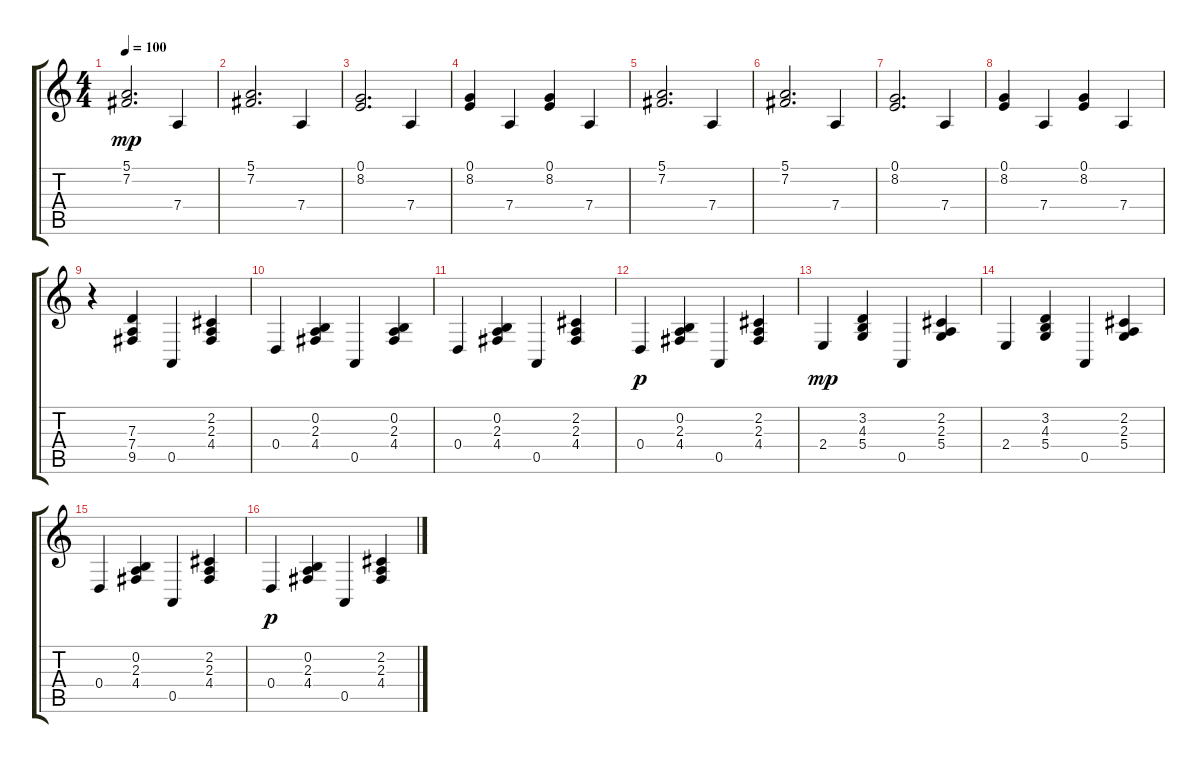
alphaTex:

\track "" {instrument orchestralharp}
\staff {score tabs}
\tuning (E4 B3 G3 D3 A2 E2) {hide}
\ts (4 4)
\tempo 100
\clef g2
\ks c
(5.1 7.2).2{d dy mp instrument orchestralharp} 7.4.4 |
(5.1 7.2).2{d} 7.4.4 |
(0.1 8.2).2{d} 7.4.4 |
(0.1 8.2).4 7.4.4 (0.1 8.2).4 7.4.4 |
(5.1 7.2).2{d} 7.4.4 |
(5.1 7.2).2{d} 7.4.4 |
(0.1 8.2).2{d} 7.4.4 |
(0.1 8.2).4 7.4.4 (0.1 8.2).4 7.4.4 |
r.4 (7.3 7.4 9.5).4 0.5.4 (2.2 2.3 4.4).4 |
0.4.4 (0.2 2.3 4.4).4 0.5.4 (0.2 2.3 4.4).4 |
0.4.4 (0.2 2.3 4.4).4 0.5.4 (2.2 2.3 4.4).4 |
0.4.4{dy p} (0.2 2.3 4.4).4 0.5.4 (2.2 2.3 4.4).4 |
2.4.4{dy mp} (3.2 4.3 5.4).4 0.5.4 (2.2 2.3 5.4).4 |
2.4.4 (3.2 4.3 5.4).4 0.5.4 (2.2 2.3 5.4).4 |
0.4.4 (0.2 2.3 4.4).4 0.5.4 (2.2 2.3 4.4).4 |
0.4.4{dy p} (0.2 2.3 4.4).4 0.5.4 (2.2 2.3 4.4).4
